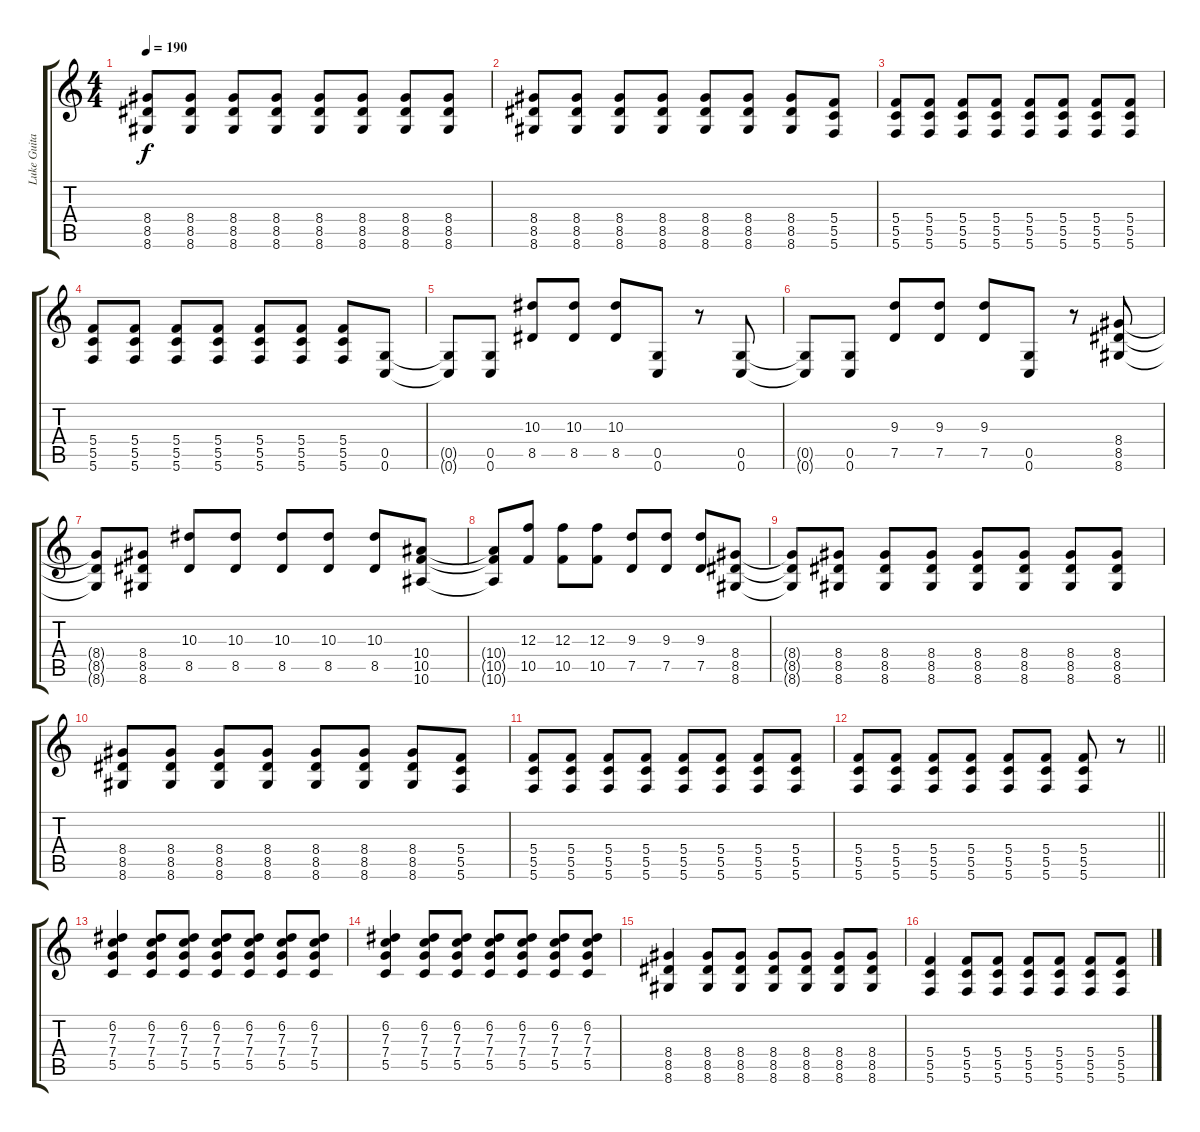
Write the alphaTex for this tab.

\track ("Luke Guitar" "Luke Guita") {instrument overdrivenguitar}
\staff {score tabs}
\tuning (D4 A3 F3 C3 G2 C2) {hide}
\ts (4 4)
\tempo 190
\clef g2
\ks c
(8.4{t} 8.5{t} 8.6{t}).8{dy f} (8.4 8.5 8.6).8 (8.4 8.5 8.6).8 (8.4 8.5 8.6).8 (8.4 8.5 8.6).8 (8.4 8.5 8.6).8 (8.4 8.5 8.6).8 (8.4 8.5 8.6).8 |
(8.4 8.5 8.6).8 (8.4 8.5 8.6).8 (8.4 8.5 8.6).8 (8.4 8.5 8.6).8 (8.4 8.5 8.6).8 (8.4 8.5 8.6).8 (8.4 8.5 8.6).8 (5.4 5.5 5.6).8 |
(5.4 5.5 5.6).8 (5.4 5.5 5.6).8 (5.4 5.5 5.6).8 (5.4 5.5 5.6).8 (5.4 5.5 5.6).8 (5.4 5.5 5.6).8 (5.4 5.5 5.6).8 (5.4 5.5 5.6).8 |
(5.4 5.5 5.6).8 (5.4 5.5 5.6).8 (5.4 5.5 5.6).8 (5.4 5.5 5.6).8 (5.4 5.5 5.6).8 (5.4 5.5 5.6).8 (5.4 5.5 5.6).8 (0.5 0.6).8 |
(0.5{t} 0.6{t}).8 (0.5 0.6).8 (10.3 8.5).8 (10.3 8.5).8 (10.3 8.5).8 (0.5 0.6).8 r.8 (0.5 0.6).8 |
(0.5{t} 0.6{t}).8 (0.5 0.6).8 (9.3 7.5).8 (9.3 7.5).8 (9.3 7.5).8 (0.5 0.6).8 r.8 (8.4 8.5 8.6).8 |
(8.4{t} 8.5{t} 8.6{t}).8 (8.4 8.5 8.6).8 (10.3 8.5).8 (10.3 8.5).8 (10.3 8.5).8 (10.3 8.5).8 (10.3 8.5).8 (10.4 10.5 10.6).8 |
(10.4{t} 10.5{t} 10.6{t}).8 (12.3 10.5).8 (12.3 10.5).8 (12.3 10.5).8 (9.3 7.5).8 (9.3 7.5).8 (9.3 7.5).8 (8.4 8.5 8.6).8 |
(8.4{t} 8.5{t} 8.6{t}).8 (8.4 8.5 8.6).8 (8.4 8.5 8.6).8 (8.4 8.5 8.6).8 (8.4 8.5 8.6).8 (8.4 8.5 8.6).8 (8.4 8.5 8.6).8 (8.4 8.5 8.6).8 |
(8.4 8.5 8.6).8 (8.4 8.5 8.6).8 (8.4 8.5 8.6).8 (8.4 8.5 8.6).8 (8.4 8.5 8.6).8 (8.4 8.5 8.6).8 (8.4 8.5 8.6).8 (5.4 5.5 5.6).8 |
(5.4 5.5 5.6).8 (5.4 5.5 5.6).8 (5.4 5.5 5.6).8 (5.4 5.5 5.6).8 (5.4 5.5 5.6).8 (5.4 5.5 5.6).8 (5.4 5.5 5.6).8 (5.4 5.5 5.6).8 |
\barLineRight lightlight
(5.4 5.5 5.6).8 (5.4 5.5 5.6).8 (5.4 5.5 5.6).8 (5.4 5.5 5.6).8 (5.4 5.5 5.6).8 (5.4 5.5 5.6).8 (5.4 5.5 5.6).8 r.8 |
(6.2 7.3 7.4 5.5).4 (6.2 7.3 7.4 5.5).8 (6.2 7.3 7.4 5.5).8 (6.2 7.3 7.4 5.5).8 (6.2 7.3 7.4 5.5).8 (6.2 7.3 7.4 5.5).8 (6.2 7.3 7.4 5.5).8 |
(6.2 7.3 7.4 5.5).4 (6.2 7.3 7.4 5.5).8 (6.2 7.3 7.4 5.5).8 (6.2 7.3 7.4 5.5).8 (6.2 7.3 7.4 5.5).8 (6.2 7.3 7.4 5.5).8 (6.2 7.3 7.4 5.5).8 |
(8.4 8.5 8.6).4 (8.4 8.5 8.6).8 (8.4 8.5 8.6).8 (8.4 8.5 8.6).8 (8.4 8.5 8.6).8 (8.4 8.5 8.6).8 (8.4 8.5 8.6).8 |
(5.4 5.5 5.6).4 (5.4 5.5 5.6).8 (5.4 5.5 5.6).8 (5.4 5.5 5.6).8 (5.4 5.5 5.6).8 (5.4 5.5 5.6).8 (5.4 5.5 5.6).8
